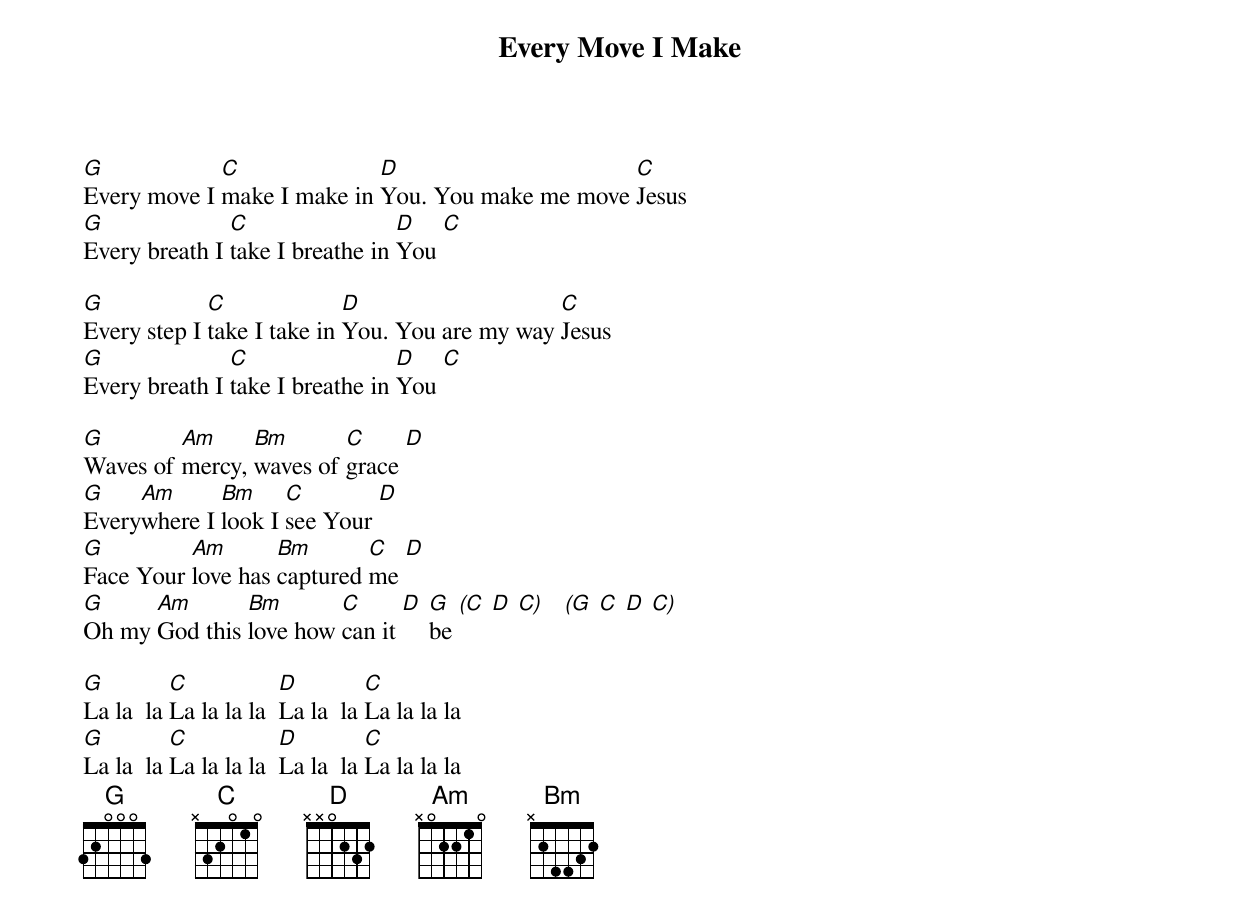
{title: Every Move I Make}
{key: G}
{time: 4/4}
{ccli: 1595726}
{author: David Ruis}
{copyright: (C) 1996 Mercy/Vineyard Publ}

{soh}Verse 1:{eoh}
[G]Every move I [C]make I make in [D]You. You make me move [C]Jesus
[G]Every breath I [C]take I breathe in [D]You [C]

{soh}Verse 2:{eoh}
[G]Every step I [C]take I take in [D]You. You are my way [C]Jesus
[G]Every breath I [C]take I breathe in [D]You [C]

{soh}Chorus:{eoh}
[G]Waves of [Am]mercy, [Bm]waves of [C]grace [D]
[G]Every[Am]where I [Bm]look I [C]see Your [D]
[G]Face Your [Am]love has [Bm]captured [C]me [D]
[G]Oh my [Am]God this [Bm]love how [C]can it [D] [G]be [(C  D  C)]   [(G  C  D  C)]

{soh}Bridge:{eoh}
[G]La la  la [C]La la la la  [D]La la  la [C]La la la la
[G]La la  la [C]La la la la  [D]La la  la [C]La la la la
